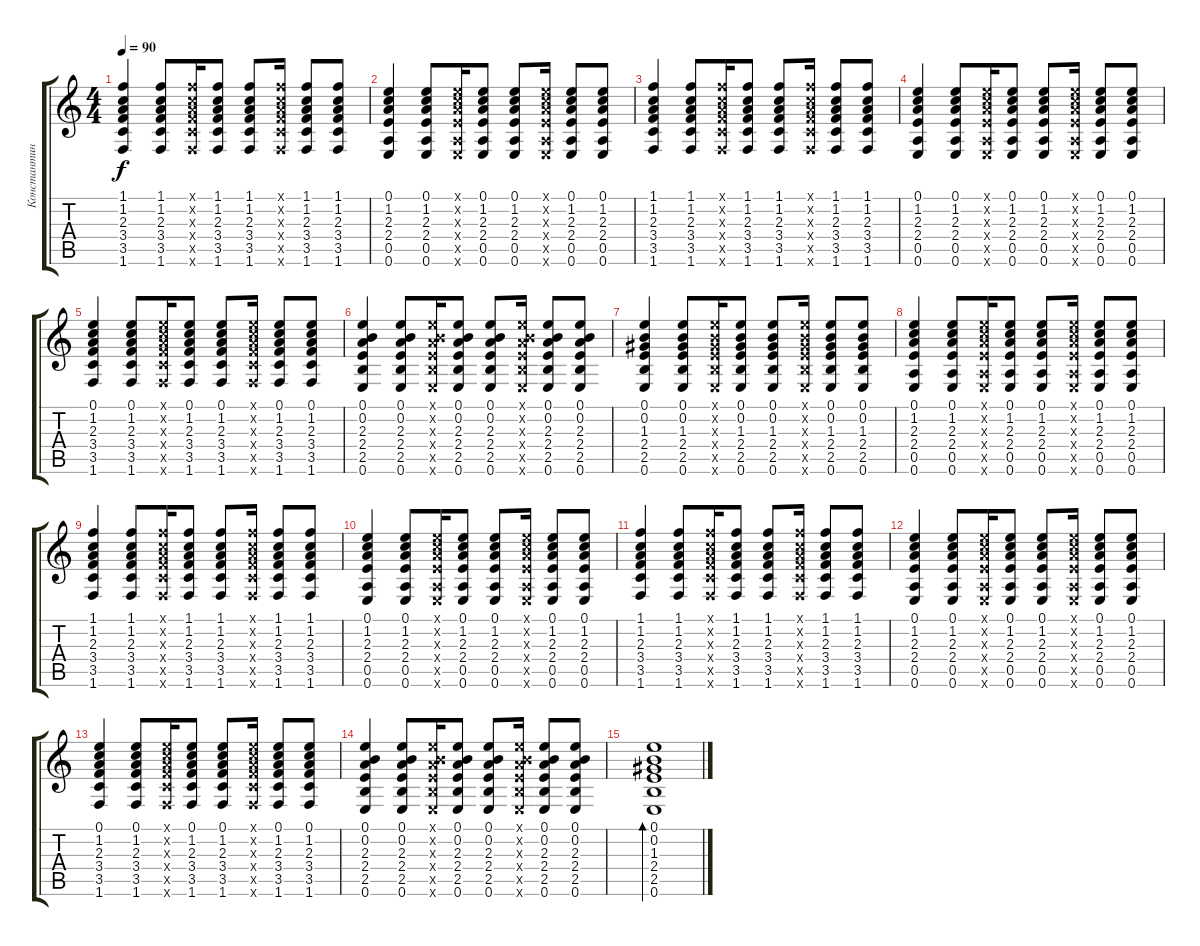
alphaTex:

\track ("Константин Бекрев" "Константин") {instrument acousticguitarsteel}
\staff {score tabs}
\tuning (E4 B3 G3 D3 A2 E2) {hide}
\ts (4 4)
\tempo 90
\clef g2
\ks c
(1.1 1.2 2.3 3.4 3.5 1.6).4{dy f} (1.1 1.2 2.3 3.4 3.5 1.6).8 (1.1{x} 1.2{x} 2.3{x} 3.4{x} 3.5{x} 1.6{x}).16 (1.1 1.2 2.3 3.4 3.5 1.6).8 (1.1 1.2 2.3 3.4 3.5 1.6).8 (1.1{x} 1.2{x} 2.3{x} 3.4{x} 3.5{x} 1.6{x}).16 (1.1 1.2 2.3 3.4 3.5 1.6).8 (1.1 1.2 2.3 3.4 3.5 1.6).8 |
(0.1 1.2 2.3 2.4 0.5 0.6).4 (0.1 1.2 2.3 2.4 0.5 0.6).8 (0.1{x} 1.2{x} 2.3{x} 2.4{x} 0.5{x} 0.6{x}).16 (0.1 1.2 2.3 2.4 0.5 0.6).8 (0.1 1.2 2.3 2.4 0.5 0.6).8 (0.1{x} 1.2{x} 2.3{x} 2.4{x} 0.5{x} 0.6{x}).16 (0.1 1.2 2.3 2.4 0.5 0.6).8 (0.1 1.2 2.3 2.4 0.5 0.6).8 |
(1.1 1.2 2.3 3.4 3.5 1.6).4 (1.1 1.2 2.3 3.4 3.5 1.6).8 (1.1{x} 1.2{x} 2.3{x} 3.4{x} 3.5{x} 1.6{x}).16 (1.1 1.2 2.3 3.4 3.5 1.6).8 (1.1 1.2 2.3 3.4 3.5 1.6).8 (1.1{x} 1.2{x} 2.3{x} 3.4{x} 3.5{x} 1.6{x}).16 (1.1 1.2 2.3 3.4 3.5 1.6).8 (1.1 1.2 2.3 3.4 3.5 1.6).8 |
(0.1 1.2 2.3 2.4 0.5 0.6).4 (0.1 1.2 2.3 2.4 0.5 0.6).8 (0.1{x} 1.2{x} 2.3{x} 2.4{x} 0.5{x} 0.6{x}).16 (0.1 1.2 2.3 2.4 0.5 0.6).8 (0.1 1.2 2.3 2.4 0.5 0.6).8 (0.1{x} 1.2{x} 2.3{x} 2.4{x} 0.5{x} 0.6{x}).16 (0.1 1.2 2.3 2.4 0.5 0.6).8 (0.1 1.2 2.3 2.4 0.5 0.6).8 |
(0.1 1.2 2.3 3.4 3.5 1.6).4 (0.1 1.2 2.3 3.4 3.5 1.6).8 (0.1{x} 1.2{x} 2.3{x} 3.4{x} 3.5{x} 1.6{x}).16 (0.1 1.2 2.3 3.4 3.5 1.6).8 (0.1 1.2 2.3 3.4 3.5 1.6).8 (0.1{x} 1.2{x} 2.3{x} 3.4{x} 3.5{x} 1.6{x}).16 (0.1 1.2 2.3 3.4 3.5 1.6).8 (0.1 1.2 2.3 3.4 3.5 1.6).8 |
(0.1 0.2 2.3 2.4 2.5 0.6).4 (0.1 0.2 2.3 2.4 2.5 0.6).8 (0.1{x} 0.2{x} 2.3{x} 2.4{x} 2.5{x} 0.6{x}).16 (0.1 0.2 2.3 2.4 2.5 0.6).8 (0.1 0.2 2.3 2.4 2.5 0.6).8 (0.1{x} 0.2{x} 2.3{x} 2.4{x} 2.5{x} 0.6{x}).16 (0.1 0.2 2.3 2.4 2.5 0.6).8 (0.1 0.2 2.3 2.4 2.5 0.6).8 |
(0.1 0.2 1.3 2.4 2.5 0.6).4 (0.1 0.2 1.3 2.4 2.5 0.6).8 (0.1{x} 0.2{x} 1.3{x} 2.4{x} 2.5{x} 0.6{x}).16 (0.1 0.2 1.3 2.4 2.5 0.6).8 (0.1 0.2 1.3 2.4 2.5 0.6).8 (0.1{x} 0.2{x} 1.3{x} 2.4{x} 2.5{x} 0.6{x}).16 (0.1 0.2 1.3 2.4 2.5 0.6).8 (0.1 0.2 1.3 2.4 2.5 0.6).8 |
(0.1 1.2 2.3 2.4 0.5 0.6).4 (0.1 1.2 2.3 2.4 0.5 0.6).8 (0.1{x} 1.2{x} 2.3{x} 2.4{x} 0.5{x} 0.6{x}).16 (0.1 1.2 2.3 2.4 0.5 0.6).8 (0.1 1.2 2.3 2.4 0.5 0.6).8 (0.1{x} 1.2{x} 2.3{x} 2.4{x} 0.5{x} 0.6{x}).16 (0.1 1.2 2.3 2.4 0.5 0.6).8 (0.1 1.2 2.3 2.4 0.5 0.6).8 |
(1.1 1.2 2.3 3.4 3.5 1.6).4 (1.1 1.2 2.3 3.4 3.5 1.6).8 (1.1{x} 1.2{x} 2.3{x} 3.4{x} 3.5{x} 1.6{x}).16 (1.1 1.2 2.3 3.4 3.5 1.6).8 (1.1 1.2 2.3 3.4 3.5 1.6).8 (1.1{x} 1.2{x} 2.3{x} 3.4{x} 3.5{x} 1.6{x}).16 (1.1 1.2 2.3 3.4 3.5 1.6).8 (1.1 1.2 2.3 3.4 3.5 1.6).8 |
(0.1 1.2 2.3 2.4 0.5 0.6).4 (0.1 1.2 2.3 2.4 0.5 0.6).8 (0.1{x} 1.2{x} 2.3{x} 2.4{x} 0.5{x} 0.6{x}).16 (0.1 1.2 2.3 2.4 0.5 0.6).8 (0.1 1.2 2.3 2.4 0.5 0.6).8 (0.1{x} 1.2{x} 2.3{x} 2.4{x} 0.5{x} 0.6{x}).16 (0.1 1.2 2.3 2.4 0.5 0.6).8 (0.1 1.2 2.3 2.4 0.5 0.6).8 |
(1.1 1.2 2.3 3.4 3.5 1.6).4 (1.1 1.2 2.3 3.4 3.5 1.6).8 (1.1{x} 1.2{x} 2.3{x} 3.4{x} 3.5{x} 1.6{x}).16 (1.1 1.2 2.3 3.4 3.5 1.6).8 (1.1 1.2 2.3 3.4 3.5 1.6).8 (1.1{x} 1.2{x} 2.3{x} 3.4{x} 3.5{x} 1.6{x}).16 (1.1 1.2 2.3 3.4 3.5 1.6).8 (1.1 1.2 2.3 3.4 3.5 1.6).8 |
(0.1 1.2 2.3 2.4 0.5 0.6).4 (0.1 1.2 2.3 2.4 0.5 0.6).8 (0.1{x} 1.2{x} 2.3{x} 2.4{x} 0.5{x} 0.6{x}).16 (0.1 1.2 2.3 2.4 0.5 0.6).8 (0.1 1.2 2.3 2.4 0.5 0.6).8 (0.1{x} 1.2{x} 2.3{x} 2.4{x} 0.5{x} 0.6{x}).16 (0.1 1.2 2.3 2.4 0.5 0.6).8 (0.1 1.2 2.3 2.4 0.5 0.6).8 |
(0.1 1.2 2.3 3.4 3.5 1.6).4 (0.1 1.2 2.3 3.4 3.5 1.6).8 (0.1{x} 1.2{x} 2.3{x} 3.4{x} 3.5{x} 1.6{x}).16 (0.1 1.2 2.3 3.4 3.5 1.6).8 (0.1 1.2 2.3 3.4 3.5 1.6).8 (0.1{x} 1.2{x} 2.3{x} 3.4{x} 3.5{x} 1.6{x}).16 (0.1 1.2 2.3 3.4 3.5 1.6).8 (0.1 1.2 2.3 3.4 3.5 1.6).8 |
(0.1 0.2 2.3 2.4 2.5 0.6).4 (0.1 0.2 2.3 2.4 2.5 0.6).8 (0.1{x} 0.2{x} 2.3{x} 2.4{x} 2.5{x} 0.6{x}).16 (0.1 0.2 2.3 2.4 2.5 0.6).8 (0.1 0.2 2.3 2.4 2.5 0.6).8 (0.1{x} 0.2{x} 2.3{x} 2.4{x} 2.5{x} 0.6{x}).16 (0.1 0.2 2.3 2.4 2.5 0.6).8 (0.1 0.2 2.3 2.4 2.5 0.6).8 |
(0.1 0.2 1.3 2.4 2.5 0.6).1{bd 120}
